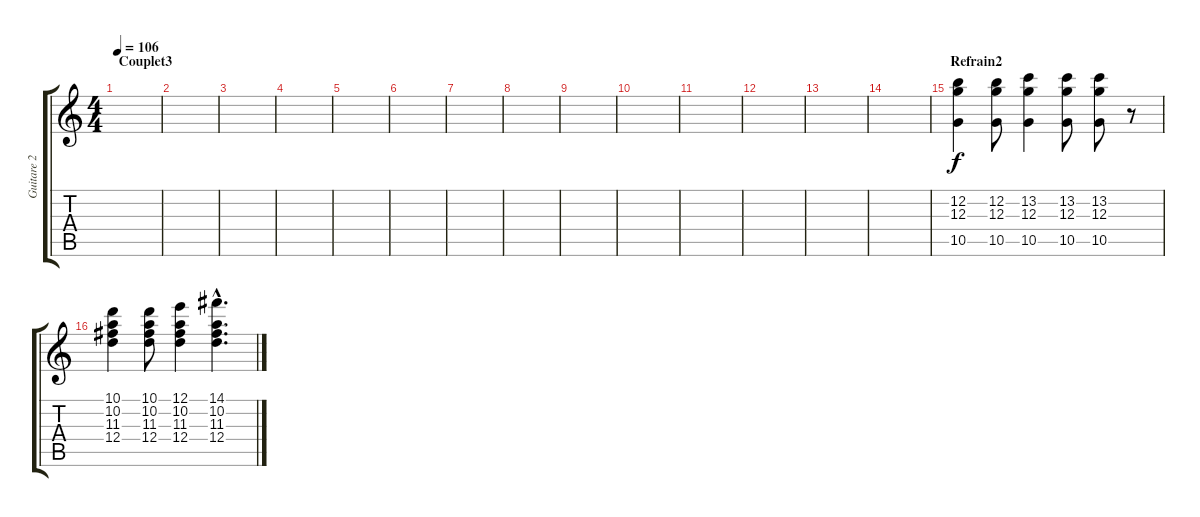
\track ("Guitare 2 " "Guitare 2 ") {instrument overdrivenguitar}
\staff {score tabs}
\tuning (E4 B3 G3 D3 A2 E2) {hide}
\ts (4 4)
\section ("" "Couplet3")
\tempo 106
\clef g2
\ks c
|
|
|
|
|
|
|
|
|
|
|
|
|
|
\section ("" "Refrain2")
(12.2 12.3 10.5).4 (12.2 12.3 10.5).8 (13.2 12.3 10.5).4 (13.2 12.3 10.5).8 (13.2 12.3 10.5).8 r.8 |
(10.1 10.2 11.3 12.4).4 (10.1 10.2 11.3 12.4).8 (12.1 10.2 11.3 12.4).4 (14.1{hac} 10.2{hac} 11.3{hac} 12.4{hac}).4{d}
